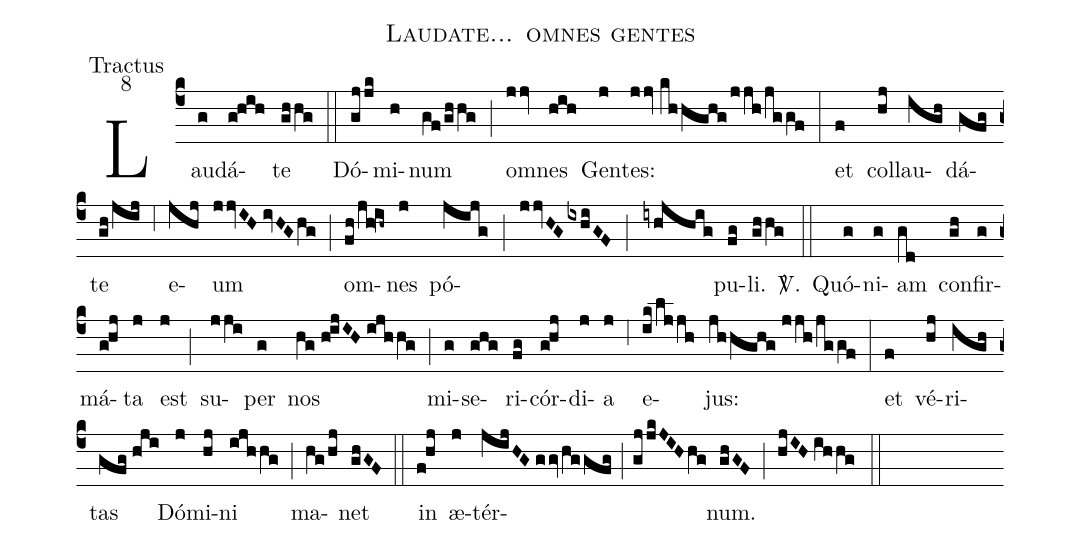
name:Laudate... omnes gentes;
office-part:Tractus;
mode:8;
%%
(c4) Lau(g)dá(g!hih)te(ghhg) (::) Dó(gjjk)mi(h)num(gf/ghhg) (;) o(jjv)mnes(hih) Gen(j)tes:(jjv//khhghg/jjh/jggf) (:) et(f) col(hj)lau(igh)dá(gfg)te(gh/jij) (;6) e(jhj)um(jjvIH//ivHG/hg) (;) om(fh/jh!ih~)nes(j) pó(jijg;jjvHG/ixhiGF;iyhjhig)pu(fg)li.(ghhg) <sp>V/</sp>.(::) Quó(g)ni(g)am(gd) con(gh)fir(g)má(g!hj)ta(j) est(j) (;) su(jji)per(g) nos(hg//h!ijIH//ijhhg) (;) mi(g)se(ghg)ri(fg)cór(g!hj)di(j)a(j) (;6) e(ik/ljjh)jus:(jhhghg//jjh/jggf) (:) et(f) vé(hj)ri(igh)tas(gfg//hji) Dó(j)mi(hj)ni(ijhhg) (;) ma(hg/hj)net(ghGF) (::) in(f!hj) æ(j)tér(jijHG//ggv/hggfg;gjjkJIH/hg)num.(ghGF) (;) (hjIH//ihhg) (::)
